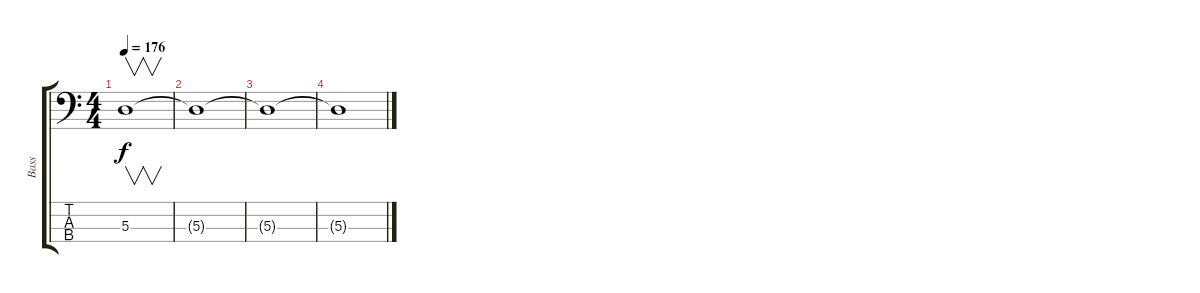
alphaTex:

\track ("Bass" "Bass") {instrument electricbasspick}
\staff {score tabs}
\tuning (G2 D2 A1 E1) {hide}
\ts (4 4)
\tempo 176
\clef f4
\ks c
5.3.1{v dy f} |
5.3{t}.1 |
5.3{t}.1 |
5.3{t}.1
